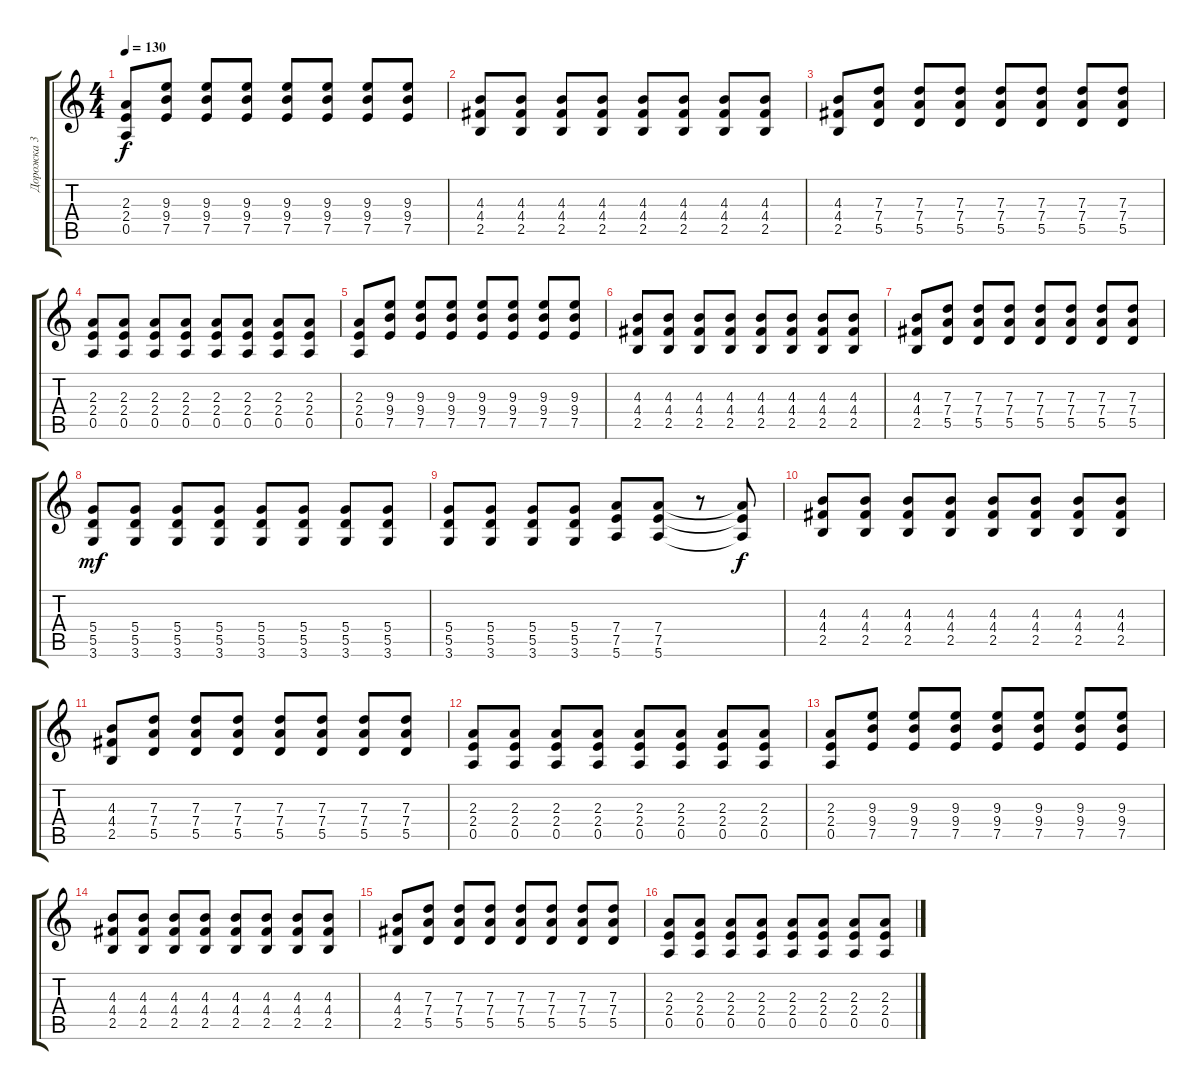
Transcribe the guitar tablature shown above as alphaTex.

\track ("Дорожка 3" "Дорожка 3") {instrument distortionguitar}
\staff {score tabs}
\tuning (E4 B3 G3 D3 A2 E2) {hide}
\ts (4 4)
\tempo 130
\clef g2
\ks c
(2.3 2.4 0.5).8{dy f} (9.3 9.4 7.5).8 (9.3 9.4 7.5).8 (9.3 9.4 7.5).8 (9.3 9.4 7.5).8 (9.3 9.4 7.5).8 (9.3 9.4 7.5).8 (9.3 9.4 7.5).8 |
(4.3 4.4 2.5).8 (4.3 4.4 2.5).8 (4.3 4.4 2.5).8 (4.3 4.4 2.5).8 (4.3 4.4 2.5).8 (4.3 4.4 2.5).8 (4.3 4.4 2.5).8 (4.3 4.4 2.5).8 |
(4.3 4.4 2.5).8 (7.3 7.4 5.5).8 (7.3 7.4 5.5).8 (7.3 7.4 5.5).8 (7.3 7.4 5.5).8 (7.3 7.4 5.5).8 (7.3 7.4 5.5).8 (7.3 7.4 5.5).8 |
(2.3 2.4 0.5).8 (2.3 2.4 0.5).8 (2.3 2.4 0.5).8 (2.3 2.4 0.5).8 (2.3 2.4 0.5).8 (2.3 2.4 0.5).8 (2.3 2.4 0.5).8 (2.3 2.4 0.5).8 |
(2.3 2.4 0.5).8 (9.3 9.4 7.5).8 (9.3 9.4 7.5).8 (9.3 9.4 7.5).8 (9.3 9.4 7.5).8 (9.3 9.4 7.5).8 (9.3 9.4 7.5).8 (9.3 9.4 7.5).8 |
(4.3 4.4 2.5).8 (4.3 4.4 2.5).8 (4.3 4.4 2.5).8 (4.3 4.4 2.5).8 (4.3 4.4 2.5).8 (4.3 4.4 2.5).8 (4.3 4.4 2.5).8 (4.3 4.4 2.5).8 |
(4.3 4.4 2.5).8 (7.3 7.4 5.5).8 (7.3 7.4 5.5).8 (7.3 7.4 5.5).8 (7.3 7.4 5.5).8 (7.3 7.4 5.5).8 (7.3 7.4 5.5).8 (7.3 7.4 5.5).8 |
(5.4 5.5 3.6).8{dy mf} (5.4 5.5 3.6).8 (5.4 5.5 3.6).8 (5.4 5.5 3.6).8 (5.4 5.5 3.6).8 (5.4 5.5 3.6).8 (5.4 5.5 3.6).8 (5.4 5.5 3.6).8 |
(5.4 5.5 3.6).8 (5.4 5.5 3.6).8 (5.4 5.5 3.6).8 (5.4 5.5 3.6).8 (7.4 7.5 5.6).8 (7.4 7.5 5.6).8 r.8 (7.4{t} 7.5{t} 5.6{t}).8{dy f} |
(4.3 4.4 2.5).8 (4.3 4.4 2.5).8 (4.3 4.4 2.5).8 (4.3 4.4 2.5).8 (4.3 4.4 2.5).8 (4.3 4.4 2.5).8 (4.3 4.4 2.5).8 (4.3 4.4 2.5).8 |
(4.3 4.4 2.5).8 (7.3 7.4 5.5).8 (7.3 7.4 5.5).8 (7.3 7.4 5.5).8 (7.3 7.4 5.5).8 (7.3 7.4 5.5).8 (7.3 7.4 5.5).8 (7.3 7.4 5.5).8 |
(2.3 2.4 0.5).8 (2.3 2.4 0.5).8 (2.3 2.4 0.5).8 (2.3 2.4 0.5).8 (2.3 2.4 0.5).8 (2.3 2.4 0.5).8 (2.3 2.4 0.5).8 (2.3 2.4 0.5).8 |
(2.3 2.4 0.5).8 (9.3 9.4 7.5).8 (9.3 9.4 7.5).8 (9.3 9.4 7.5).8 (9.3 9.4 7.5).8 (9.3 9.4 7.5).8 (9.3 9.4 7.5).8 (9.3 9.4 7.5).8 |
(4.3 4.4 2.5).8 (4.3 4.4 2.5).8 (4.3 4.4 2.5).8 (4.3 4.4 2.5).8 (4.3 4.4 2.5).8 (4.3 4.4 2.5).8 (4.3 4.4 2.5).8 (4.3 4.4 2.5).8 |
(4.3 4.4 2.5).8 (7.3 7.4 5.5).8 (7.3 7.4 5.5).8 (7.3 7.4 5.5).8 (7.3 7.4 5.5).8 (7.3 7.4 5.5).8 (7.3 7.4 5.5).8 (7.3 7.4 5.5).8 |
(2.3 2.4 0.5).8 (2.3 2.4 0.5).8 (2.3 2.4 0.5).8 (2.3 2.4 0.5).8 (2.3 2.4 0.5).8 (2.3 2.4 0.5).8 (2.3 2.4 0.5).8 (2.3 2.4 0.5).8
